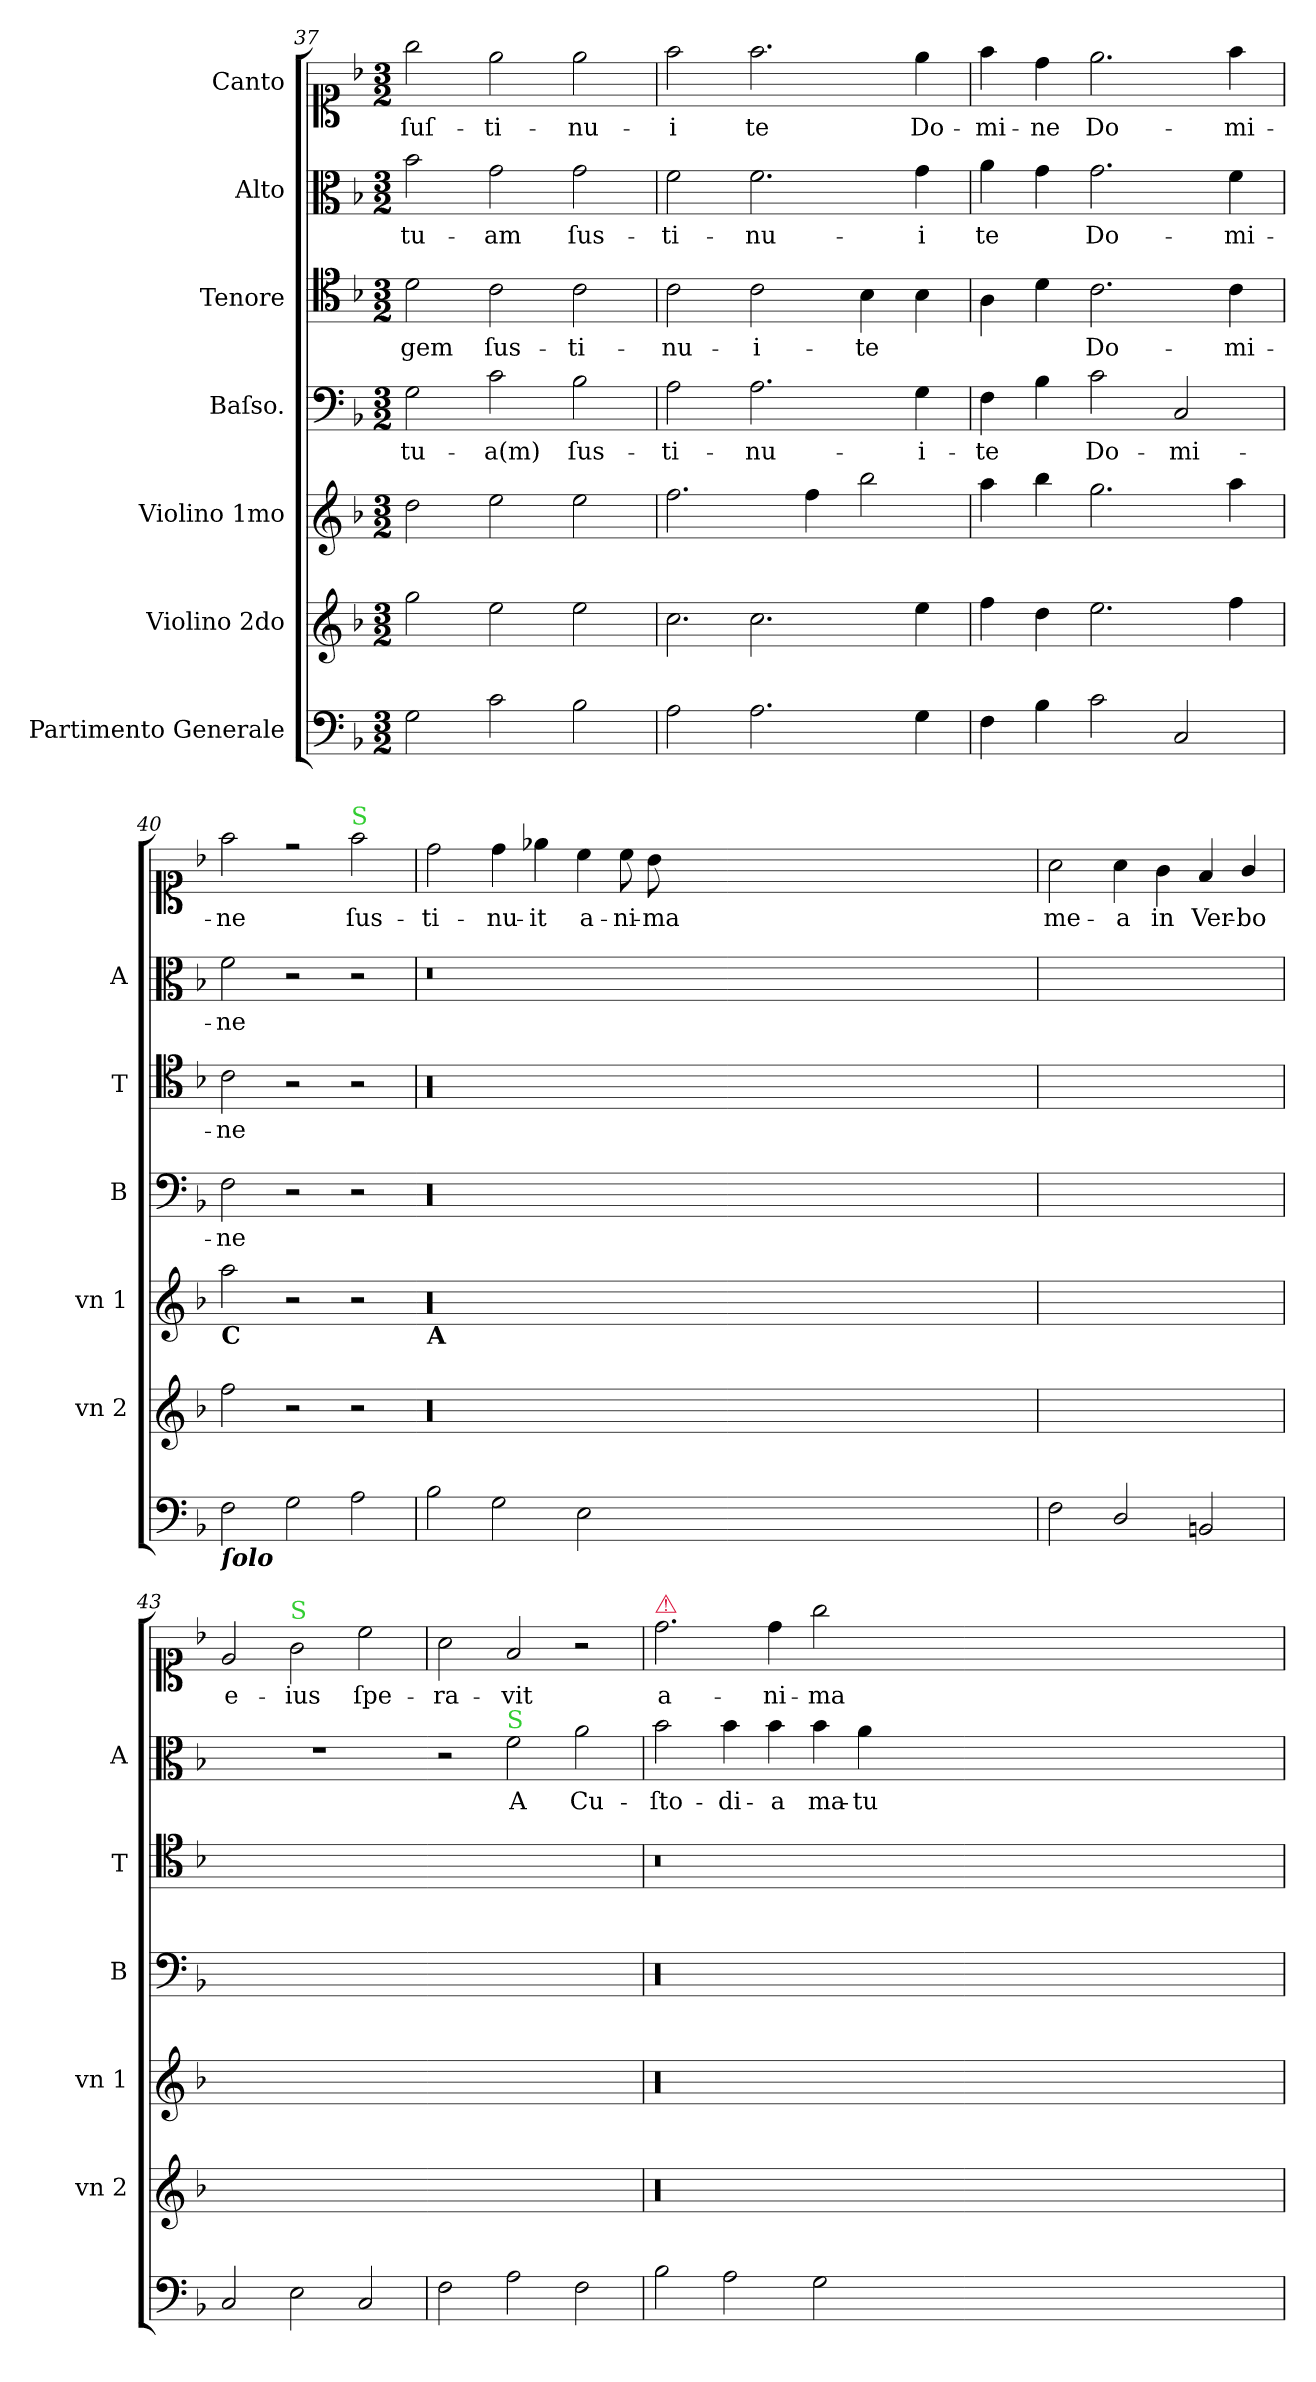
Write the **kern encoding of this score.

**kern	**kern	**kern	**kern	**text	**kern	**text	**kern	**text	**kern	**text
*part7	*part6	*part5	*part4	*part4	*part3	*part3	*part2	*part2	*part1	*part1
*staff7	*staff6	*staff5	*staff4	*staff4	*staff3	*staff3	*staff2	*staff2	*staff1	*staff1
*I"Partimento Generale	*I"Violino 2do	*I"Violino 1mo	*I"Baſso.	*	*I"Tenore	*	*I"Alto	*	*I"Canto	*
*	*I'vn 2	*I'vn 1	*I'B	*	*I'T	*	*I'A	*	*	*
*clefF4	*clefG2	*clefG2	*clefF4	*	*clefC4	*	*clefC3	*	*clefC1	*
*k[b-]	*k[b-]	*k[b-]	*k[b-]	*	*k[b-]	*	*k[b-]	*	*k[b-]	*
*F:	*F:	*F:	*F:	*	*F:	*	*F:	*	*F:	*
*M3/2	*M3/2	*M3/2	*M3/2	*	*M3/2	*	*M3/2	*	*M3/2	*
=37	=37	=37	=37	=37	=37	=37	=37	=37	=37	=37
2G\	2gg\	2dd\	2G\	tu-	2d\	-gem	2b-\	tu-	2gg\	ſuſ-
2c\	2ee\	2ee\	2c\	-a(m)	2c\	ſus-	2g\	-am	2ee\	-ti-
2B-\	2ee\	2ee\	2B-\	ſus-	2c\	-ti-	2g\	ſus-	2ee\	-nu-
=38	=38	=38	=38	=38	=38	=38	=38	=38	=38	=38
!	!LO:N:vis=2.	!	!	!	!	!	!	!	!	!
2A\	2cc\	2.ff\	2A\	-ti-	2c\	-nu-	2f\	-ti-	2ff\	-i
2.A\	2.cc\	.	2.A\	-nu-	2c\	-i-	2.f\	-nu-	2.ff\	te
.	.	4ff\	.	.	.	.	.	.	.	.
.	.	2bb-\	.	.	4B-\	-te	.	.	.	.
4G\	4ee\	.	4G\	-i-	4B-\	.	4g\	-i	4ee\	Do-
=39	=39	=39	=39	=39	=39	=39	=39	=39	=39	=39
4F\	4ff\	4aa\	4F\	-te	4A\	.	4a\	te	4ff\	-mi-
4B-\	4dd\	4bb-\	4B-\	.	4d\	.	4g\	.	4dd\	-ne
!	!	!	!	!	!	!	!	!	!	!LO:LY:i
2c\	2.ee\	2.gg\	2c\	Do-	2.c\	Do-	2.g\	Do-	2.ee\	Do-
2C/	.	.	2C/	-mi-	.	.	.	.	.	.
!	!	!	!	!	!	!	!	!	!	!LO:LY:i
.	4ff\	4aa\	.	.	4c\	-mi-	4f\	-mi-	4ff\	-mi-
=40	=40	=40	=40	=40	=40	=40	=40	=40	=40	=40
!	!	!LO:TX:b:B:t=C	!	!	!	!	!	!	!	!
!LO:TX:b:Bi:t=ſolo	!	!	!	!	!	!	!	!	!	!
!	!	!	!	!	!	!	!	!	!	!LO:LY:i
2F\	2ff\	2aa\	2F\	-ne	2c\	-ne	2f\	-ne	2ff\	-ne
2G\	2r	2r	2r	.	2r	.	2r	.	2rdd	.
!	!	!	!	!	!	!	!	!	!LO:TX:a:color=limegreen:t=S	!
2A\	2r	2r	2r	.	2r	.	2r	.	2ff\	ſus-
=41	=41-	=41-	=41-	=41	=41	=41	=41	=41	=41	=41
!	!	!LO:TX:b:B:t=A	!	!	!	!	!	!	!	!
!	!LO:N:vis=00	!LO:N:vis=00	!LO:N:vis=00	!	!LO:N:vis=00	!	!LO:N:vis=0	!	!	!
2B-\	00.r	00.r	00.r	.	00.r	.	0.r	.	2dd\	-ti-
2G\	.	.	.	.	.	.	.	.	4dd\	-nu-
.	.	.	.	.	.	.	.	.	4ee-X\	-it
2E\	.	.	.	.	.	.	.	.	4cc\	a-
.	.	.	.	.	.	.	.	.	8cc\	-ni-
.	.	.	.	.	.	.	.	.	8b-\	-ma
00ryy	.	.	.	.	.	.	.	.	00ryy	.
.	.	.	.	.	.	.	0.ryy	.	.	.
2ryy	.	.	.	.	.	.	.	.	2ryy	.
=42	=42	=42	=42	=42	=42	=42	=42	=42	=42	=42
2F\	1.ryy	1.ryy	1.ryy	.	1.ryy	.	1.ryy	.	2a\	me-
2D/	.	.	.	.	.	.	.	.	4a\	-a
.	.	.	.	.	.	.	.	.	4g\	in
2BBn/	.	.	.	.	.	.	.	.	4f/	Ver-
.	.	.	.	.	.	.	.	.	4g/	-bo
=43	=43	=43	=43	=43	=43	=43	=43	=43	=43	=43
2C/	1.ryy	1.ryy	1.ryy	.	1.ryy	.	1.r	.	2e/	e-
!	!	!	!	!	!	!	!	!	!LO:TX:a:color=limegreen:t=S	!
2E\	.	.	.	.	.	.	.	.	2g	-ius
2C/	.	.	.	.	.	.	.	.	2cc\	ſpe-
=44	=44	=44	=44	=44	=44	=44	=44-	=44	=44	=44
2F\	1.ryy	1.ryy	1.ryy	.	1.ryy	.	2r	.	2a\	-ra-
!	!	!	!	!	!	!	!LO:TX:a:color=limegreen:t=S	!	!	!
2A\	.	.	.	.	.	.	2f\	A	2f/	-vit
2F\	.	.	.	.	.	.	2a\	Cu-	2r	.
=45	=45	=45	=45	=45	=45	=45	=45	=45	=45	=45
!	!	!	!	!	!	!	!	!	!LO:TX:a:color=crimson:t=⚠	!
!	!LO:N:vis=00	!LO:N:vis=00	!LO:N:vis=00	!	!LO:N:vis=0	!	!	!	!	!
2B-\	00.r	00.r	00.r	.	0.r	.	2b-\	-ſto-	2.dd\	a-
2A\	.	.	.	.	.	.	4b-\	-di-	.	.
.	.	.	.	.	.	.	4b-\	-a	4dd\	-ni-
2G\	.	.	.	.	.	.	4b-\	ma-	2gg\	-ma
.	.	.	.	.	.	.	4a\	-tu-	.	.
00ryy	.	.	.	.	.	.	00ryy	.	00ryy	.
.	.	.	.	.	0.ryy	.	.	.	.	.
2ryy	.	.	.	.	.	.	2ryy	.	2ryy	.
=	=	=	=	=	=	=	=	=	=	=
*-	*-	*-	*-	*-	*-	*-	*-	*-	*-	*-
